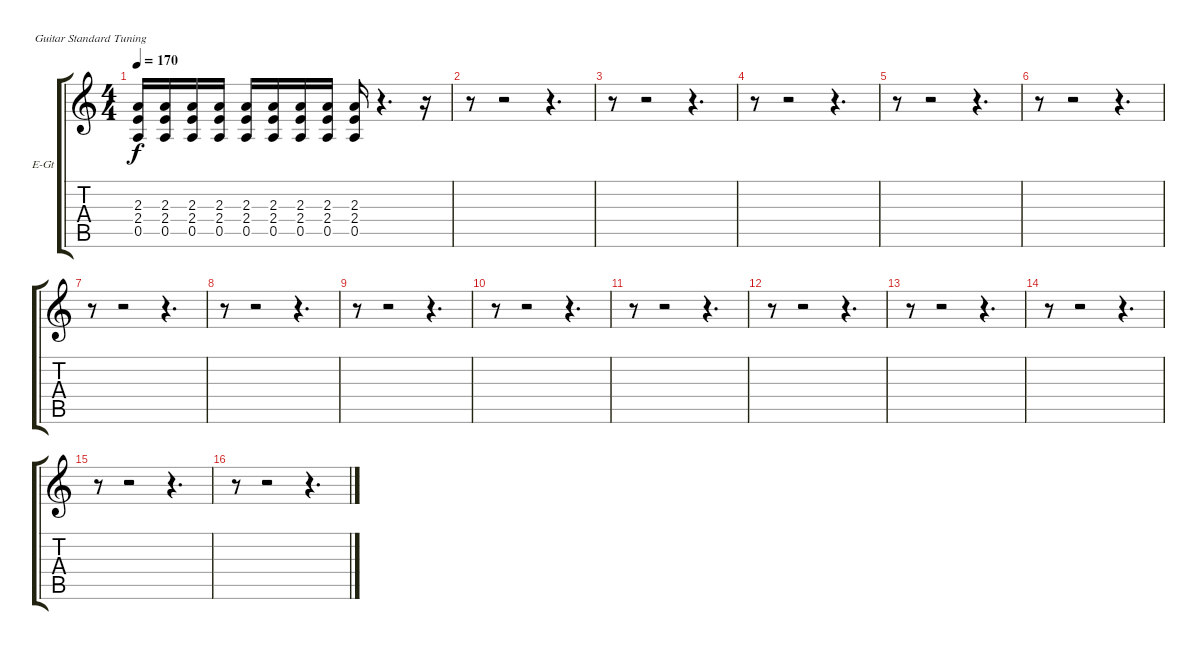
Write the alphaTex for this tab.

\defaultSystemsLayout 4
\bracketExtendMode groupsimilarinstruments
\firstSystemTrackNameOrientation horizontal
\otherSystemsTrackNameOrientation horizontal
\track ("Electric Guitar" "E-Gt") {instrument distortionguitar}
\staff {score tabs}
\tuning (E4 B3 G3 D3 A2 E2)
\ts (4 4)
\tempo 170
\clef g2
\scale
0.333333
\ks c
(2.3 2.4 0.5).16{dy f} (2.3 2.4 0.5).16 (2.3 2.4 0.5).16 (2.3 2.4 0.5).16 (2.3 2.4 0.5).16 (2.3 2.4 0.5).16 (2.3 2.4 0.5).16 (2.3 2.4 0.5).16 (2.3 2.4 0.5).16 r.4{d} r.16 |
\scale
0.333333 r.8 r.2 r.4{d} |
\scale
0.333333 r.8 r.2 r.4{d} |
\scale
0.333333 r.8 r.2 r.4{d} |
\scale
0.333333 r.8 r.2 r.4{d} |
\scale
0.333333 r.8 r.2 r.4{d} |
\scale
0.333333 r.8 r.2 r.4{d} |
\scale
0.333333 r.8 r.2 r.4{d} |
\scale
0.333333 r.8 r.2 r.4{d} |
\scale
0.333333 r.8 r.2 r.4{d} |
\scale
0.333333 r.8 r.2 r.4{d} |
\scale
0.333333 r.8 r.2 r.4{d} |
\scale
0.333333 r.8 r.2 r.4{d} |
\scale
0.333333 r.8 r.2 r.4{d} |
\scale
0.333333 r.8 r.2 r.4{d} |
\scale
0.333333 r.8 r.2 r.4{d}
